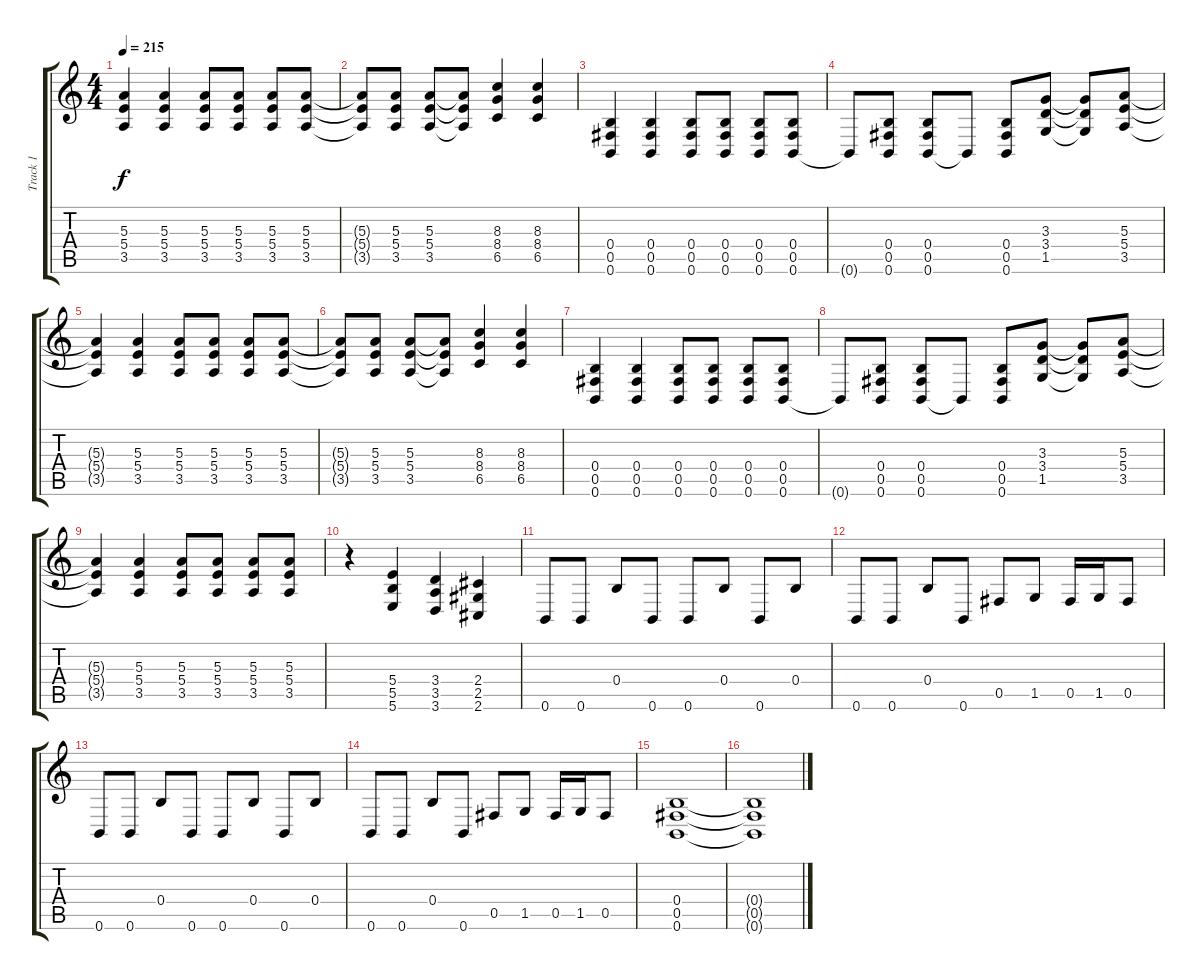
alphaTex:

\track ("Track 1" "Track 1") {instrument distortionguitar}
\staff {score tabs}
\tuning (Db4 Ab3 E3 B2 Gb2 B1) {hide}
\ts (4 4)
\tempo 215
\clef g2
\ks c
(5.3{t} 5.4{t} 3.5{t}).4{dy f} (5.3 5.4 3.5).4 (5.3 5.4 3.5).8 (5.3 5.4 3.5).8 (5.3 5.4 3.5).8 (5.3 5.4 3.5).8 |
(5.3{t} 5.4{t} 3.5{t}).8 (5.3 5.4 3.5).8 (5.3 5.4 3.5).8 (5.3{t} 5.4{t} 3.5{t}).8 (8.3 8.4 6.5).4 (8.3 8.4 6.5).4 |
(0.4 0.5 0.6).4 (0.4 0.5 0.6).4 (0.4 0.5 0.6).8 (0.4 0.5 0.6).8 (0.4 0.5 0.6).8 (0.4 0.5 0.6).8 |
0.6{t}.8 (0.4 0.5 0.6).8 (0.4 0.5 0.6).8 0.6{t}.8 (0.4 0.5 0.6).8 (3.3 3.4 1.5).8 (3.3{t} 3.4{t} 1.5{t}).8 (5.3 5.4 3.5).8 |
(5.3{t} 5.4{t} 3.5{t}).4 (5.3 5.4 3.5).4 (5.3 5.4 3.5).8 (5.3 5.4 3.5).8 (5.3 5.4 3.5).8 (5.3 5.4 3.5).8 |
(5.3{t} 5.4{t} 3.5{t}).8 (5.3 5.4 3.5).8 (5.3 5.4 3.5).8 (5.3{t} 5.4{t} 3.5{t}).8 (8.3 8.4 6.5).4 (8.3 8.4 6.5).4 |
(0.4 0.5 0.6).4 (0.4 0.5 0.6).4 (0.4 0.5 0.6).8 (0.4 0.5 0.6).8 (0.4 0.5 0.6).8 (0.4 0.5 0.6).8 |
0.6{t}.8 (0.4 0.5 0.6).8 (0.4 0.5 0.6).8 0.6{t}.8 (0.4 0.5 0.6).8 (3.3 3.4 1.5).8 (3.3{t} 3.4{t} 1.5{t}).8 (5.3 5.4 3.5).8 |
(5.3{t} 5.4{t} 3.5{t}).4 (5.3 5.4 3.5).4 (5.3 5.4 3.5).8 (5.3 5.4 3.5).8 (5.3 5.4 3.5).8 (5.3 5.4 3.5).8 |
r.4 (5.4 5.5 5.6).4 (3.4 3.5 3.6).4 (2.4 2.5 2.6).4 |
0.6.8 0.6.8 0.4.8 0.6.8 0.6.8 0.4.8 0.6.8 0.4.8 |
0.6.8 0.6.8 0.4.8 0.6.8 0.5.8 1.5.8 0.5.16 1.5.16 0.5.8 |
0.6.8 0.6.8 0.4.8 0.6.8 0.6.8 0.4.8 0.6.8 0.4.8 |
0.6.8 0.6.8 0.4.8 0.6.8 0.5.8 1.5.8 0.5.16 1.5.16 0.5.8 |
(0.4 0.5 0.6).1 |
(0.4{t} 0.5{t} 0.6{t}).1
